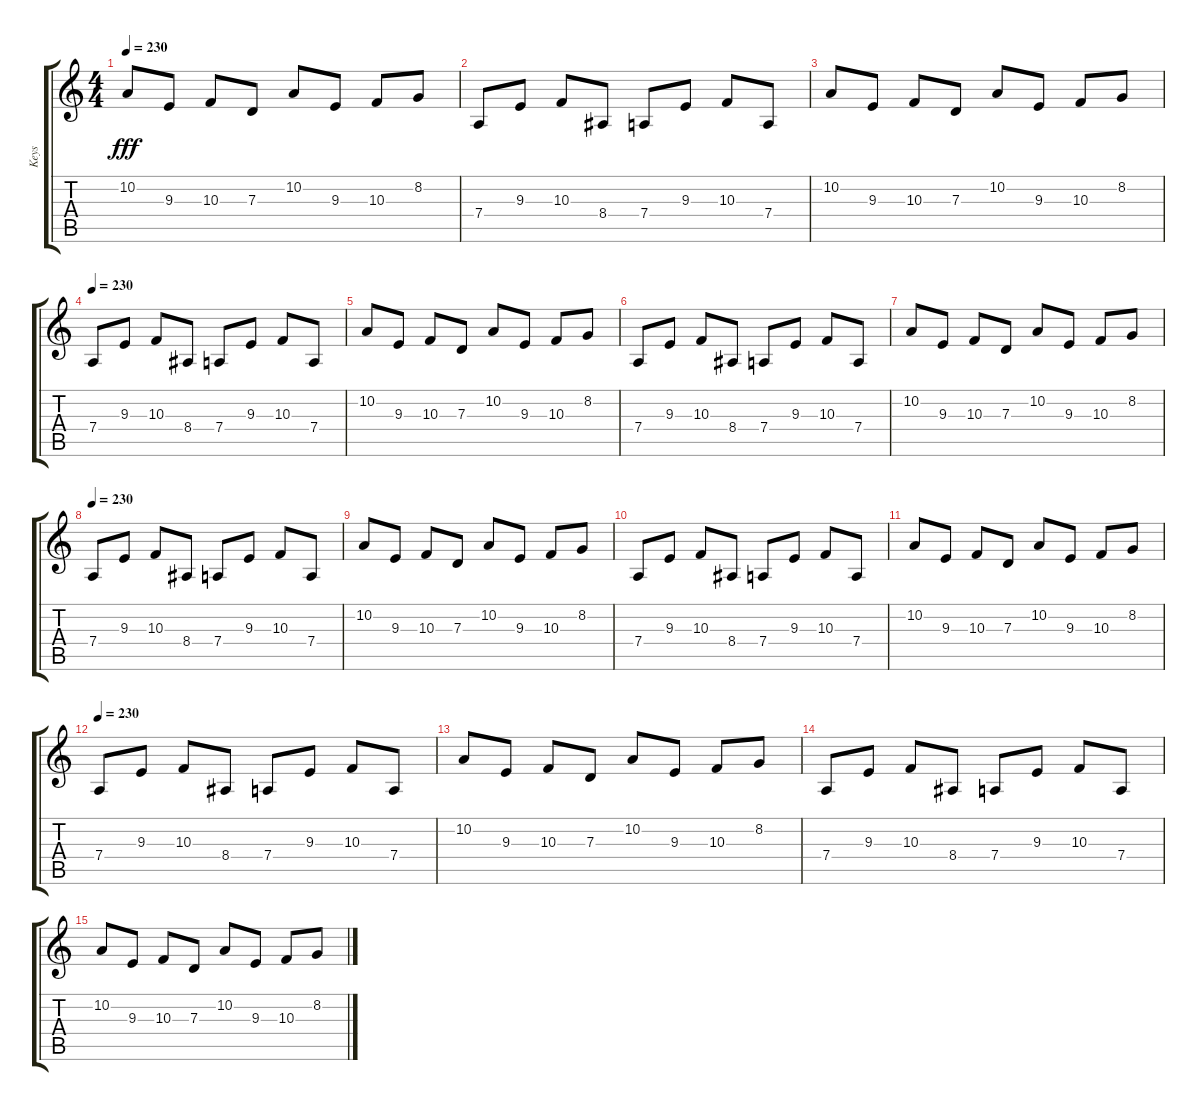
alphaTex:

\track ("Keys" "Keys") {instrument synthstrings1}
\staff {score tabs}
\tuning (E4 B3 G3 D3 A2 E2) {hide}
\ts (4 4)
\tempo 230
\clef g2
\ks c
10.2.8{dy fff} 9.3.8 10.3.8 7.3.8 10.2.8 9.3.8 10.3.8 8.2.8 |
7.4.8 9.3.8 10.3.8 8.4.8 7.4.8 9.3.8 10.3.8 7.4.8 |
10.2.8 9.3.8 10.3.8 7.3.8 10.2.8 9.3.8 10.3.8 8.2.8 |
\tempo 230
7.4.8{volume 16 instrument lead1square} 9.3.8 10.3.8 8.4.8 7.4.8 9.3.8 10.3.8 7.4.8 |
10.2.8 9.3.8 10.3.8 7.3.8 10.2.8 9.3.8 10.3.8 8.2.8 |
7.4.8 9.3.8 10.3.8 8.4.8 7.4.8 9.3.8 10.3.8 7.4.8 |
10.2.8 9.3.8 10.3.8 7.3.8 10.2.8 9.3.8 10.3.8 8.2.8 |
\tempo 230
7.4.8{volume 8 instrument lead1square} 9.3.8 10.3.8 8.4.8 7.4.8 9.3.8 10.3.8 7.4.8 |
10.2.8 9.3.8 10.3.8 7.3.8 10.2.8 9.3.8 10.3.8 8.2.8 |
7.4.8 9.3.8 10.3.8 8.4.8 7.4.8 9.3.8 10.3.8 7.4.8 |
10.2.8 9.3.8 10.3.8 7.3.8 10.2.8 9.3.8 10.3.8 8.2.8 |
\tempo 230
7.4.8{volume 0 instrument lead1square} 9.3.8 10.3.8 8.4.8 7.4.8 9.3.8 10.3.8 7.4.8 |
10.2.8 9.3.8 10.3.8 7.3.8 10.2.8 9.3.8 10.3.8 8.2.8 |
7.4.8 9.3.8 10.3.8 8.4.8 7.4.8 9.3.8 10.3.8 7.4.8 |
10.2.8 9.3.8 10.3.8 7.3.8 10.2.8 9.3.8 10.3.8 8.2.8
